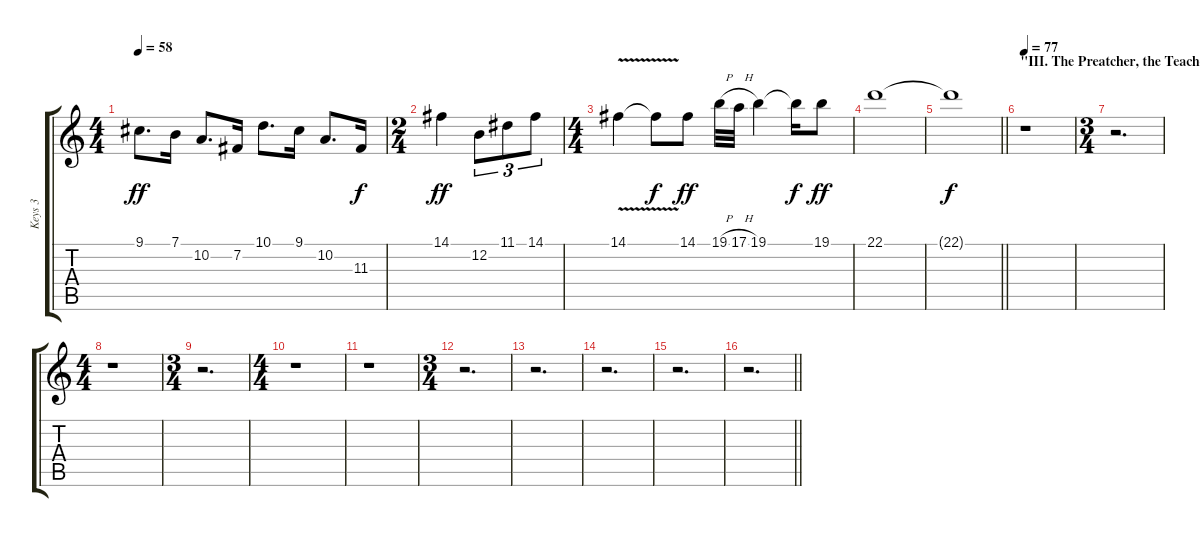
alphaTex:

\track ("Keys 3" "Keys 3") {instrument lead1square}
\staff {score tabs}
\tuning (E4 B3 G3 D3 A2 E2) {hide}
\ts (4 4)
\tempo 58
\clef g2
\ks c
9.1.8{d dy ff} 7.1.16 10.2.8{d} 7.2.16 10.1.8{d} 9.1.16 10.2.8{d} 11.3.16{dy f} |
\ts (2 4)
14.1.4{dy ff} 12.2.8{tu (3 2)} 11.1.8{tu (3 2)} 14.1.8{tu (3 2)} |
\ts (4 4)
14.1{v}.4 14.1{t}.8{dy f} 14.1.8{dy ff} 19.1{h}.32 17.1{h}.32 19.1.4 19.1{t}.16{dy f} 19.1.8{dy ff} |
22.1.1{volume 6} |
\barLineRight lightlight
22.1{t}.1{dy f} |
\section ("" "\"III. The Preatcher, the Teacher\"")
\tempo 77
r.1 |
\ts (3 4)
r.2{d} |
\ts (4 4)
r.1 |
\ts (3 4)
r.2{d} |
\ts (4 4)
r.1 |
r.1 |
\ts (3 4)
r.2{d} |
r.2{d} |
r.2{d} |
r.2{d} |
\barLineRight lightlight
r.2{d}
